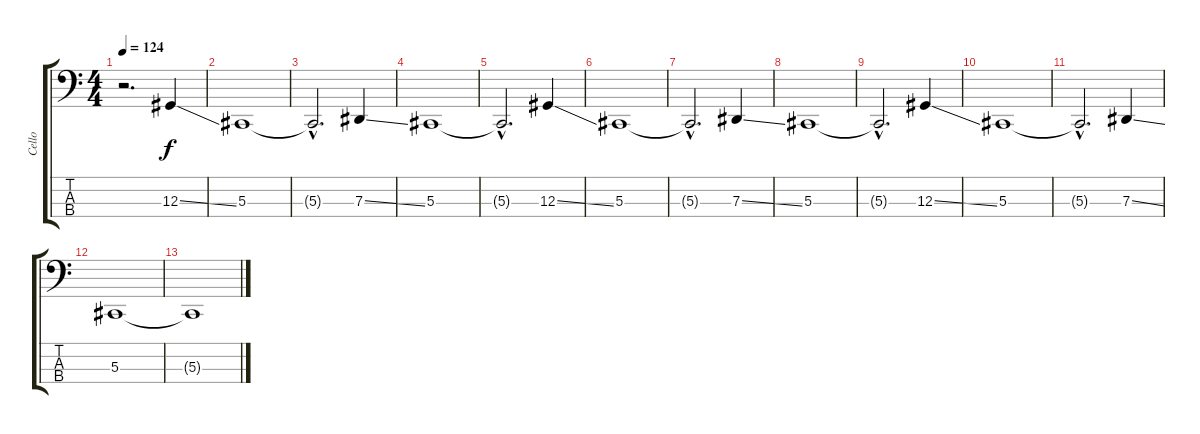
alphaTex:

\track ("Cello" "Cello") {instrument cello}
\staff {score tabs}
\tuning (Gb2 Db2 Ab1 Db1) {hide}
\ts (4 4)
\tempo 124
\clef f4
\ks c
r.2{d dy f instrument cello} 12.3{ss}.4 |
5.3.1 |
5.3{hac t}.2{d} 7.3{ss}.4 |
5.3.1 |
5.3{hac t}.2{d} 12.3{ss}.4 |
5.3.1 |
5.3{hac t}.2{d} 7.3{ss}.4 |
5.3.1 |
5.3{hac t}.2{d} 12.3{ss}.4 |
5.3.1 |
5.3{hac t}.2{d} 7.3{ss}.4 |
5.3.1 |
5.3{t}.1
